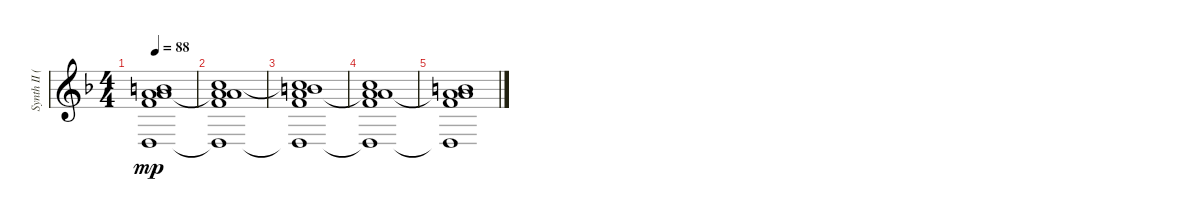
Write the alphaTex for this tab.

\track ("Synth II (Pad)" "Synth II (") {instrument fx1rain}
\staff {score}
\tuning (E4 B3 G3 D3 A2 E2 B1) {hide}
\ts (4 4)
\tempo 88
\clef g2
\ks dminor
(1.1 10.2{t} 14.3 0.4{t} 26.5).1{dy mp} |
(1.1 10.2{t} 14.3 0.4{t} 27.5).1 |
(7.1 10.2 10.3 0.4{t} 27.5{t}).1 |
(8.1 10.2{t} 14.3 0.4{t} 20.5).1 |
(1.1 10.2{t} 14.3 0.4{t} 26.5).1
